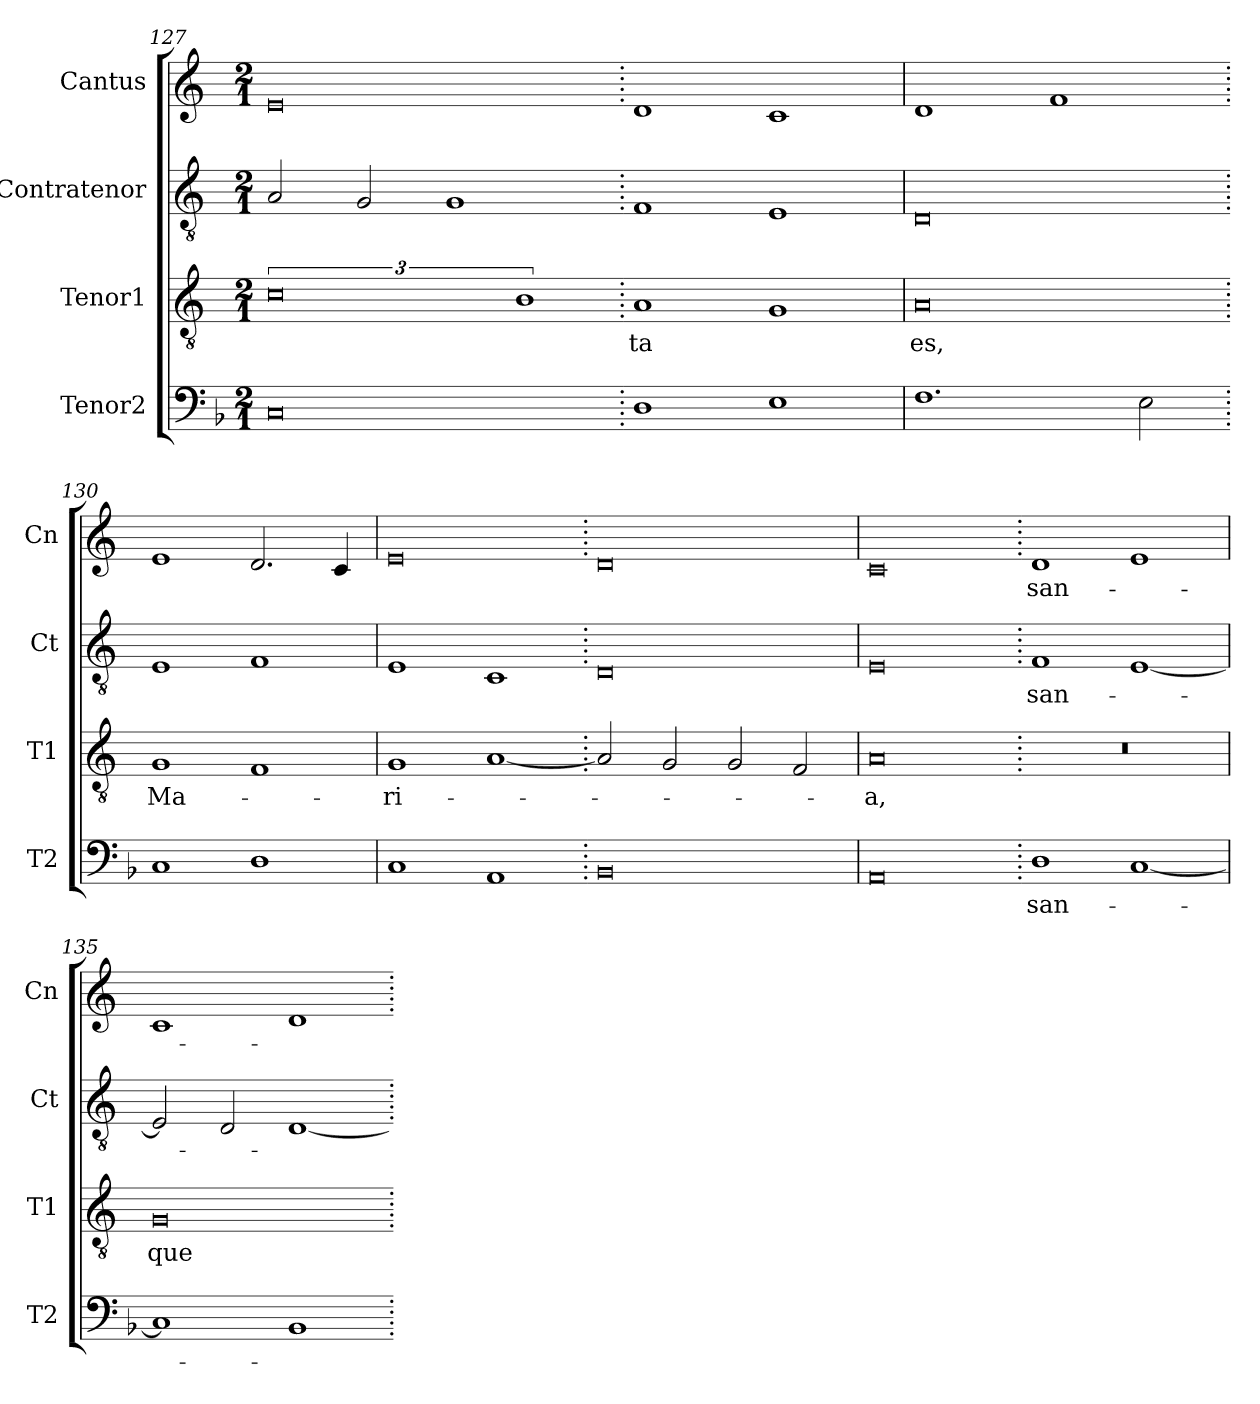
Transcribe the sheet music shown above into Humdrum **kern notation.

**kern	**text	**kern	**text	**kern	**text	**kern	**text
*part4	*part4	*part3	*part3	*part2	*part2	*part1	*part1
*staff4	*staff4	*staff3	*staff3	*staff2	*staff2	*staff1	*staff1
*I"Tenor2	*	*I"Tenor1	*	*I"Contratenor	*	*I"Cantus	*
*I'T2	*	*I'T1	*	*I'Ct	*	*I'Cn	*
*clefF4	*	*clefGv2	*	*clefGv2	*	*clefG2	*
*k[b-]	*	*k[]	*	*k[]	*	*k[]	*
*M2/1	*	*M2/1	*	*M2/1	*	*M2/1	*
=127	=127	=127	=127	=127	=127	=127	=127
0C	.	3%4c	.	2A/	.	0e	.
.	.	.	.	2G/	.	.	.
.	.	.	.	1G	.	.	.
.	.	3%2B	.	.	.	.	.
=128.	=128.	=128.	=128.	=128.	=128.	=128.	=128.
1D	.	1A	-ta	1F	.	1d	.
1E	.	1G	.	1E	.	1c	.
=129	=129	=129	=129	=129	=129	=129	=129
1.F	.	0A	es,	0D	.	1d	.
.	.	.	.	.	.	1f	.
2E\	.	.	.	.	.	.	.
=130.	=130.	=130.	=130.	=130.	=130.	=130.	=130.
1C	.	1G	Ma-	1E	.	1e	.
1D	.	1F	.	1F	.	2.d/	.
.	.	.	.	.	.	4c/	.
=131	=131	=131	=131	=131	=131	=131	=131
1C	.	1G	-ri-	1E	.	0e	.
1AA	.	[1A	.	1C	.	.	.
=132.	=132.	=132.	=132.	=132.	=132.	=132.	=132.
0BB-	.	2A/]	.	0D	.	0d	.
.	.	2G/	.	.	.	.	.
.	.	2G/	.	.	.	.	.
.	.	2F/	.	.	.	.	.
=133	=133	=133	=133	=133	=133	=133	=133
0AA	.	0A	-a,	0E	.	0c	.
=134.	=134.	=134.	=134.	=134.	=134.	=134.	=134.
1D	-san-	0r	.	1F	-san-	1d	-san-
[1C	.	.	.	[1E	.	1e	.
=135	=135	=135	=135	=135	=135	=135	=135
1C]	.	0G	que	2E/]	.	1c	.
.	.	.	.	2D/	.	.	.
1BB-	.	.	.	[1D	.	1d	.
=.	=.	=.	=.	=.	=.	=.	=.
*-	*-	*-	*-	*-	*-	*-	*-
